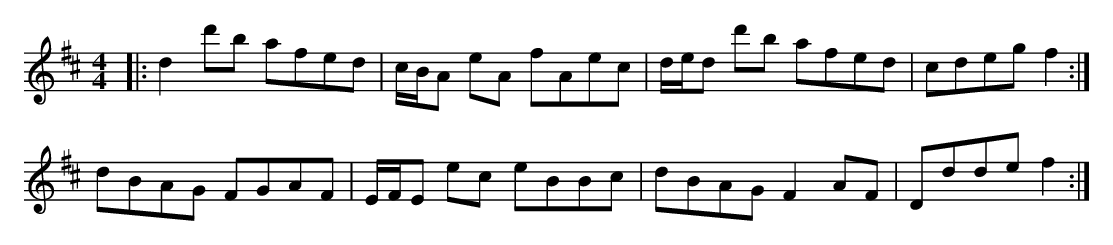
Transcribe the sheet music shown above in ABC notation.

X:1
M:4/4
K:D
|:d2 d'b afed|c/B/A eA fAec|d/e/d d'b afed|cdeg f2:|
dBAG FGAF|E/F/E ec eBBc|dBAG F2 AF|Ddde f2:|
